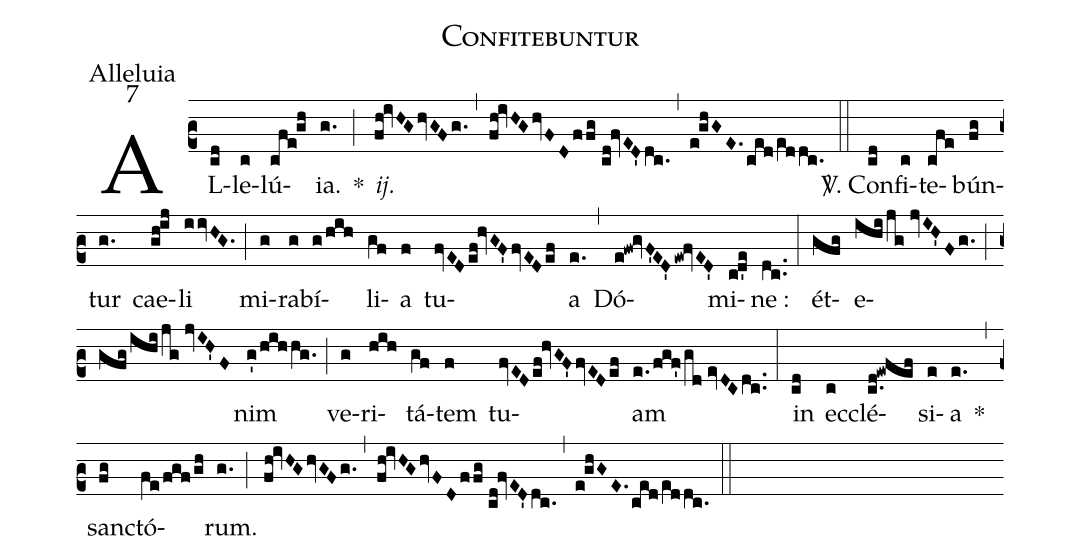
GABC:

name:Confitebuntur;
office-part:Alleluia;
mode:7;
%%
(c2) AL(cd)le(c)lú(cfe!gh){ia}.(g.) *(;) <i>ij.</i>(fh!ivHGhvGFg.) (,) (fh!ivHGhvFDffg//cd!fvED'dc.) (,) (e!ghGE.ced/e[ll:1]ddc.) (::) <sp>V/</sp>. Con(cd)fi(c)te(cfe)bún(fg)tur(g.) cae(gh!ij)li(iivHG.) (;) mi(g)ra(g)bí(g/hih)li(gf)a(f) tu(fvEDef!hvGF'fvEDef)a(e.) (,) Dó(e!fw!gvF'ED'ew!fvED')mi(cd'e)ne :(dc..) (:) ét(gfg)e(ihijg//jvIH'Fg.)(;)(gfgihijg//jvIH'F)nim(g'/hihhg.) (;) ve(g)ri(hih)tá(gf)tem(f) tu(fvEDef!hvGF'fvEDef)am(e./fgf'/gd//evDCdc..) (:) in(cd) ec(c)clé(c.d!ewfef)si(e)a(e.) *(,) san(fg)ctó(fe/fgf/gh)rum.(g.) (;) (fh!ivHGhvGFg.) (,) (fh!ivHGhvFDffg//cd!fvED'dc.) (,) (e!ghGE.ced/e[ll:1]ddc.) (::)
